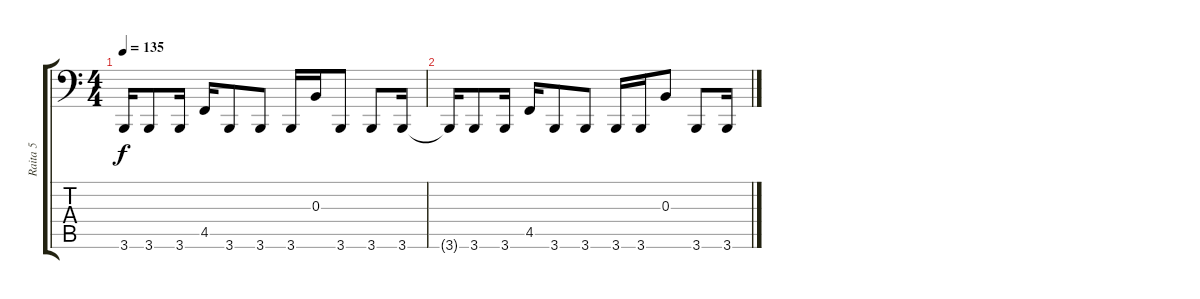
\track ("Raita 5" "Raita 5") {instrument electricbasspick}
\staff {score tabs}
\tuning (A2 E2 B1 Gb1 Db1 Ab0) {hide}
\ts (4 4)
\tempo 135
\clef f4
\ks c
3.6{t}.16{dy f} 3.6.8 3.6.16 4.5.16 3.6.8 3.6.8 3.6.16 0.3.16 3.6.8 3.6.8 3.6.16 |
3.6{t}.16 3.6.8 3.6.16 4.5.16 3.6.8 3.6.8 3.6.16 3.6.16 0.3.8 3.6.8 3.6.16
